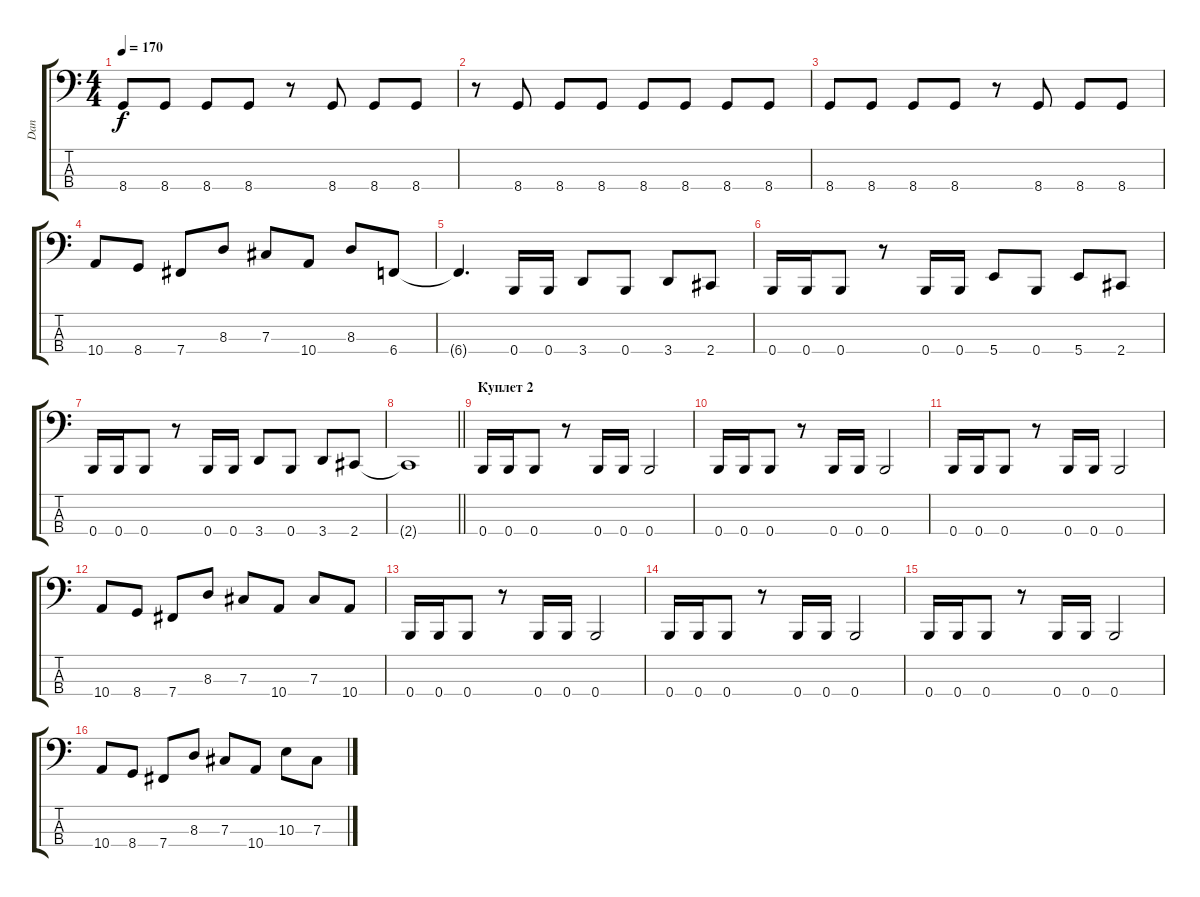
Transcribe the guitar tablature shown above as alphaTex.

\track ("Dan" "Dan") {instrument electricbasspick}
\staff {score tabs}
\tuning (E2 B1 Gb1 B0) {hide}
\ts (4 4)
\tempo 170
\clef f4
\ks c
8.4.8{dy f} 8.4.8 8.4.8 8.4.8 r.8 8.4.8 8.4.8 8.4.8 |
r.8 8.4.8 8.4.8 8.4.8 8.4.8 8.4.8 8.4.8 8.4.8 |
8.4.8 8.4.8 8.4.8 8.4.8 r.8 8.4.8 8.4.8 8.4.8 |
10.4.8 8.4.8 7.4.8 8.3.8 7.3.8 10.4.8 8.3.8 6.4.8 |
6.4{t}.4{d} 0.4.16 0.4.16 3.4.8 0.4.8 3.4.8 2.4.8 |
0.4.16 0.4.16 0.4.8 r.8 0.4.16 0.4.16 5.4.8 0.4.8 5.4.8 2.4.8 |
0.4.16 0.4.16 0.4.8 r.8 0.4.16 0.4.16 3.4.8 0.4.8 3.4.8 2.4.8 |
\barLineRight lightlight
2.4{t}.1 |
\section ("" "Куплет 2")
0.4.16 0.4.16 0.4.8 r.8 0.4.16 0.4.16 0.4.2 |
0.4.16 0.4.16 0.4.8 r.8 0.4.16 0.4.16 0.4.2 |
0.4.16 0.4.16 0.4.8 r.8 0.4.16 0.4.16 0.4.2 |
10.4.8 8.4.8 7.4.8 8.3.8 7.3.8 10.4.8 7.3.8 10.4.8 |
0.4.16 0.4.16 0.4.8 r.8 0.4.16 0.4.16 0.4.2 |
0.4.16 0.4.16 0.4.8 r.8 0.4.16 0.4.16 0.4.2 |
0.4.16 0.4.16 0.4.8 r.8 0.4.16 0.4.16 0.4.2 |
10.4.8 8.4.8 7.4.8 8.3.8 7.3.8 10.4.8 10.3.8 7.3.8
